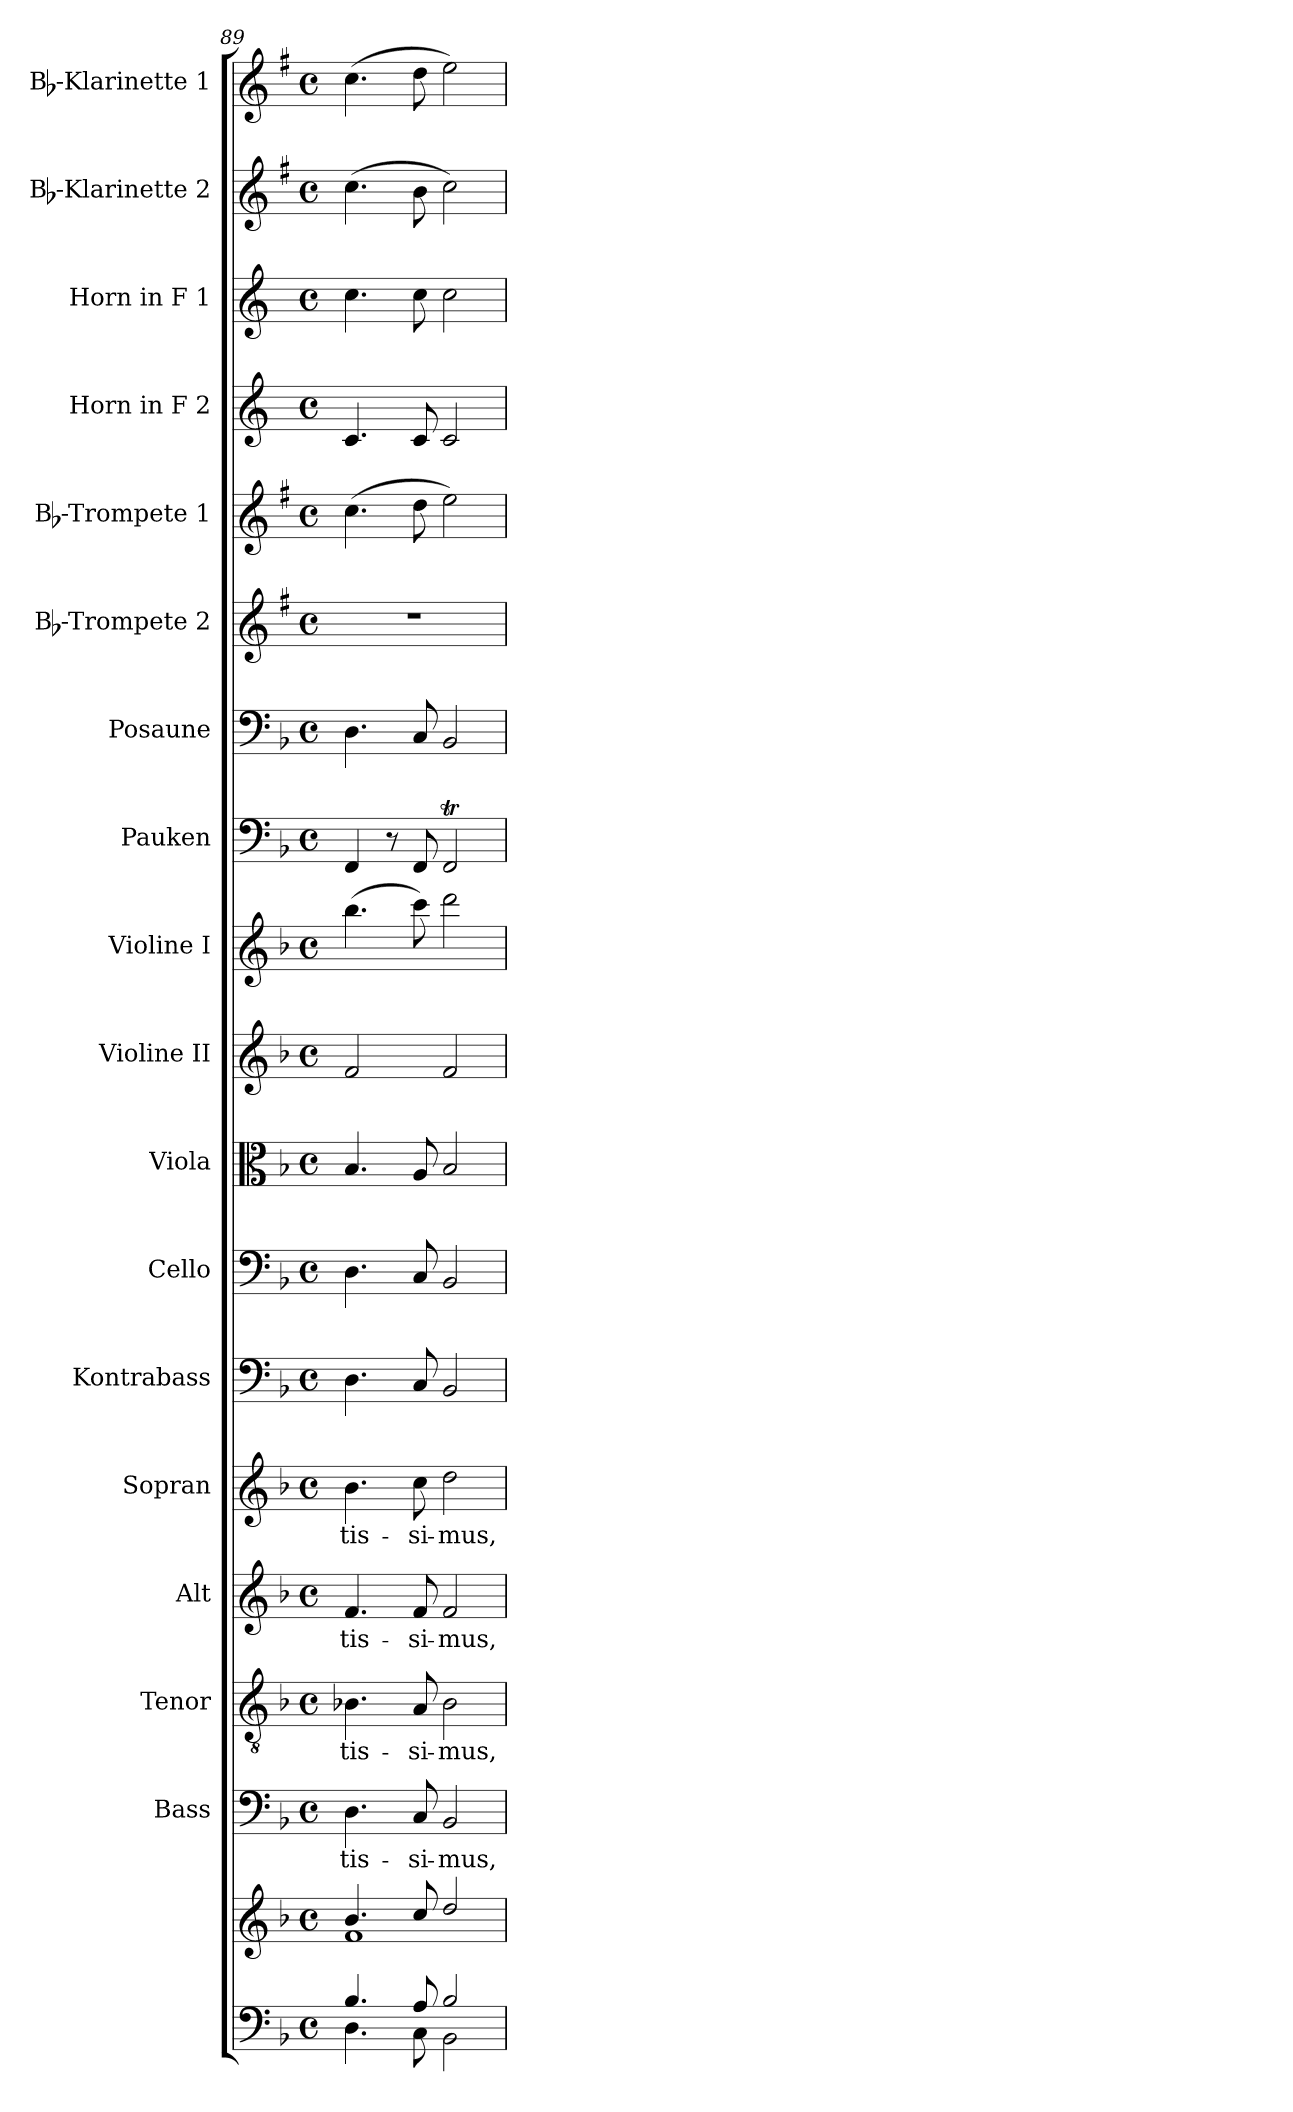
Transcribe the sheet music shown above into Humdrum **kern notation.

**kern	**kern	**kern	**text	**kern	**text	**kern	**text	**kern	**text	**kern	**kern	**kern	**kern	**kern	**kern	**kern	**kern	**kern	**kern	**kern	**kern	**kern
*part18	*part18	*part17	*part17	*part16	*part16	*part15	*part15	*part14	*part14	*part13	*part12	*part11	*part10	*part9	*part8	*part7	*part6	*part5	*part4	*part3	*part2	*part1
*staff19	*staff18	*staff17	*staff17	*staff16	*staff16	*staff15	*staff15	*staff14	*staff14	*staff13	*staff12	*staff11	*staff10	*staff9	*staff8	*staff7	*staff6	*staff5	*staff4	*staff3	*staff2	*staff1
*	*	*I"Bass	*	*I"Tenor	*	*I"Alt	*	*I"Sopran	*	*I"Kontrabass	*I"Cello	*I"Viola	*I"Violine II	*I"Violine I	*I"Pauken	*I"Posaune	*I"Bb-Trompete 2	*I"Bb-Trompete 1	*I"Horn in F 2	*I"Horn in F 1	*I"Bb-Klarinette 2	*I"Bb-Klarinette 1
*	*	*I'B.	*	*I'T.	*	*I'A.	*	*I'S.	*	*I'Kb.	*	*I'Vla.	*I'Vl. II	*I'Vl. I	*I'Pk.	*I'Pos.	*I'Bb Trp. 2	*I'Bb Trp. 1	*	*	*I'Bb Kl. 2	*I'Bb Kl. 1
*clefF4	*clefG2	*clefF4	*	*clefGv2	*	*clefG2	*	*clefG2	*	*clefF4	*clefF4	*clefC3	*clefG2	*clefG2	*clefF4	*clefF4	*clefG2	*clefG2	*clefG2	*clefG2	*clefG2	*clefG2
*	*	*	*	*	*	*	*	*	*	*ITrd7c12	*	*	*	*	*	*	*ITrd1c2	*ITrd1c2	*ITrd4c7	*ITrd4c7	*ITrd1c2	*ITrd1c2
*k[b-]	*k[b-]	*k[b-]	*	*k[b-]	*	*k[b-]	*	*k[b-]	*	*k[b-]	*k[b-]	*k[b-]	*k[b-]	*k[b-]	*k[b-]	*k[b-]	*k[b-]	*k[b-]	*k[b-]	*k[b-]	*k[b-]	*k[b-]
*F:	*F:	*F:	*	*F:	*	*F:	*	*F:	*	*F:	*F:	*F:	*F:	*F:	*F:	*F:	*F:	*F:	*F:	*F:	*F:	*F:
*M4/4	*M4/4	*M4/4	*	*M4/4	*	*M4/4	*	*M4/4	*	*M4/4	*M4/4	*M4/4	*M4/4	*M4/4	*M4/4	*M4/4	*M4/4	*M4/4	*M4/4	*M4/4	*M4/4	*M4/4
*met(c)	*met(c)	*met(c)	*	*met(c)	*	*met(c)	*	*met(c)	*	*met(c)	*met(c)	*met(c)	*met(c)	*met(c)	*met(c)	*met(c)	*met(c)	*met(c)	*met(c)	*met(c)	*met(c)	*met(c)
=89	=89	=89	=89	=89	=89	=89	=89	=89	=89	=89	=89	=89	=89	=89	=89	=89	=89	=89	=89	=89	=89	=89
*^	*^	*	*	*	*	*	*	*	*	*	*	*	*	*	*	*	*	*	*	*	*	*
!	!	!	!	!	!LO:LY:b	!	!LO:LY:b	!	!LO:LY:b	!	!LO:LY:b	!	!	!	!	!	!	!	!	!	!	!	!	!
4.B-/	4.D\	4.b-/	1f	4.D\	-tis-	4.B-X\	-tis-	4.f/	-tis-	4.b-\	-tis-	4.DD\	4.D\	4.B-/	2f/	(>4.bb-\	4FF/	4.D\	1r	(>4.b-\	4.F/	4.f\	(>4.b-\	(>4.b-\
.	.	.	.	.	.	.	.	.	.	.	.	.	.	.	.	.	8r	.	.	.	.	.	.	.
!	!	!	!	!	!LO:LY:b	!	!LO:LY:b	!	!LO:LY:b	!	!LO:LY:b	!	!	!	!	!	!	!	!	!	!	!	!	!
8A/	8C\	8cc/	.	8C/	-si-	8A/	-si-	8f/	-si-	8cc\	-si-	8CC/	8C/	8A/	.	8ccc\)	8FF/	8C/	.	8cc\	8F/	8f\	8a\	8cc\
!	!	!	!	!	!LO:LY:b	!	!LO:LY:b	!	!LO:LY:b	!	!LO:LY:b	!	!	!	!	!	!	!	!	!	!	!	!	!
2B-/	2BB-\	2dd/	.	2BB-/	-mus,	2B-\	-mus,	2f/	-mus,	2dd\	-mus,	2BBB-/	2BB-/	2B-/	2f/	2ddd\	2FFT/	2BB-/	.	2dd\)	2F/	2f\	2b-\)	2dd\)
*v	*v	*	*	*	*	*	*	*	*	*	*	*	*	*	*	*	*	*	*	*	*	*	*	*
*	*v	*v	*	*	*	*	*	*	*	*	*	*	*	*	*	*	*	*	*	*	*	*	*
=	=	=	=	=	=	=	=	=	=	=	=	=	=	=	=	=	=	=	=	=	=	=
*-	*-	*-	*-	*-	*-	*-	*-	*-	*-	*-	*-	*-	*-	*-	*-	*-	*-	*-	*-	*-	*-	*-
